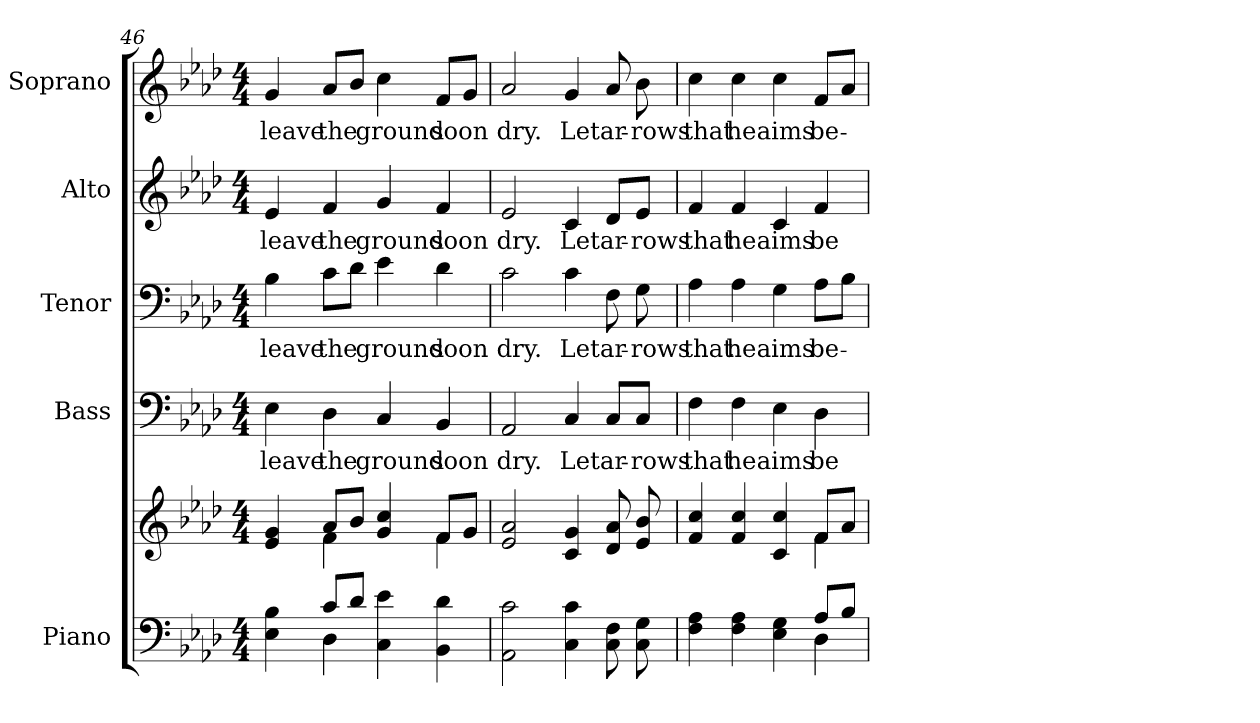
**kern	**kern	**kern	**text	**kern	**text	**kern	**text	**kern	**text
*part5	*part5	*part4	*part4	*part3	*part3	*part2	*part2	*part1	*part1
*staff6	*staff5	*staff4	*staff4	*staff3	*staff3	*staff2	*staff2	*staff1	*staff1
*I"Piano	*	*I"Bass	*	*I"Tenor	*	*I"Alto	*	*I"Soprano	*
*I'Pno.	*	*I'B.	*	*I'T.	*	*I'A.	*	*I'S.	*
*clefF4	*clefG2	*clefF4	*	*clefF4	*	*clefG2	*	*clefG2	*
*k[b-e-a-d-]	*k[b-e-a-d-]	*k[b-e-a-d-]	*	*k[b-e-a-d-]	*	*k[b-e-a-d-]	*	*k[b-e-a-d-]	*
*A-:	*A-:	*A-:	*	*A-:	*	*A-:	*	*A-:	*
*M4/4	*M4/4	*M4/4	*	*M4/4	*	*M4/4	*	*M4/4	*
=46	=46	=46	=46	=46	=46	=46	=46	=46	=46
*^	*^	*	*	*	*	*	*	*	*
!	!	!	!	!	!LO:LY:b:color=#000000	!	!	!	!	!	!
!	!	!	!	!	!	!	!LO:LY:b:color=#000000	!	!	!	!
!	!	!	!	!	!	!	!	!	!LO:LY:b:color=#000000	!	!
!	!	!	!	!	!	!	!	!	!	!	!LO:LY:b:color=#000000
4E-i\ 4B-i	4ryy	4e-i/ 4gi	4ryy	4E-i\	leave	4B-i\	leave	4e-i/	leave	4gi/	leave
!	!	!	!	!	!LO:LY:b:color=#000000	!	!	!	!	!	!
!	!	!	!	!	!	!	!LO:LY:b:color=#000000	!	!	!	!
!	!	!	!	!	!	!	!	!	!LO:LY:b:color=#000000	!	!
!	!	!	!	!	!	!	!	!	!	!	!LO:LY:b:color=#000000
8ci/L	4D-i\	8a-i/L	4fi\	4D-i\	the	8ci\L	the	4fi/	the	8a-i/L	the
8d-i/J	.	8b-i/J	.	.	.	8d-i\J	.	.	.	8b-i/J	.
!	!	!	!	!	!LO:LY:b:color=#000000	!	!	!	!	!	!
!	!	!	!	!	!	!	!LO:LY:b:color=#000000	!	!	!	!
!	!	!	!	!	!	!	!	!	!LO:LY:b:color=#000000	!	!
!	!	!	!	!	!	!	!	!	!	!	!LO:LY:b:color=#000000
4Ci\ 4e-i	2ryy	4gi/ 4cci	4ryy	4Ci/	ground	4e-i\	ground	4gi/	ground	4cci\	ground
!	!	!	!	!	!LO:LY:b:color=#000000	!	!	!	!	!	!
!	!	!	!	!	!	!	!LO:LY:b:color=#000000	!	!	!	!
!	!	!	!	!	!	!	!	!	!LO:LY:b:color=#000000	!	!
!	!	!	!	!	!	!	!	!	!	!	!LO:LY:b:color=#000000
4BB-i\ 4d-i	.	8fi/L	4fi\	4BB-i/	soon	4d-i\	soon	4fi/	soon	8fi/L	soon
.	.	8gi/J	.	.	.	.	.	.	.	8gi/J	.
*v	*v	*	*	*	*	*	*	*	*	*	*
*	*v	*v	*	*	*	*	*	*	*	*
=47	=47	=47	=47	=47	=47	=47	=47	=47	=47
!	!	!	!LO:LY:b:color=#000000	!	!	!	!	!	!
!	!	!	!	!	!LO:LY:b:color=#000000	!	!	!	!
!	!	!	!	!	!	!	!LO:LY:b:color=#000000	!	!
!	!	!	!	!	!	!	!	!	!LO:LY:b:color=#000000
2AA-i\ 2ci	2e-i/ 2a-i	2AA-i/	dry.	2ci\	dry.	2e-i/	dry.	2a-i/	dry.
!	!	!	!LO:LY:b:color=#000000	!	!	!	!	!	!
!	!	!	!	!	!LO:LY:b:color=#000000	!	!	!	!
!	!	!	!	!	!	!	!LO:LY:b:color=#000000	!	!
!	!	!	!	!	!	!	!	!	!LO:LY:b:color=#000000
4Ci\ 4ci	4ci/ 4gi	4Ci/	Let	4ci\	Let	4ci/	Let	4gi/	Let
!	!	!	!LO:LY:b:color=#000000	!	!	!	!	!	!
!	!	!	!	!	!LO:LY:b:color=#000000	!	!	!	!
!	!	!	!	!	!	!	!LO:LY:b:color=#000000	!	!
!	!	!	!	!	!	!	!	!	!LO:LY:b:color=#000000
8Ci\ 8Fi	8d-i/ 8a-i	8Ci/L	ar-	8Fi\	ar-	8d-i/L	ar-	8a-i/	ar-
!	!	!	!LO:LY:b:color=#000000	!	!	!	!	!	!
!	!	!	!	!	!LO:LY:b:color=#000000	!	!	!	!
!	!	!	!	!	!	!	!LO:LY:b:color=#000000	!	!
!	!	!	!	!	!	!	!	!	!LO:LY:b:color=#000000
8Ci\ 8Gi	8e-i/ 8b-i	8Ci/J	-rows	8Gi\	-rows	8e-i/J	-rows	8b-i\	-rows
!!LO:PB:g=z
=48	=48	=48	=48	=48	=48	=48	=48	=48	=48
*^	*^	*	*	*	*	*	*	*	*
!	!	!	!	!	!LO:LY:b:color=#000000	!	!	!	!	!	!
!	!	!	!	!	!	!	!LO:LY:b:color=#000000	!	!	!	!
!	!	!	!	!	!	!	!	!	!LO:LY:b:color=#000000	!	!
!	!	!	!	!	!	!	!	!	!	!	!LO:LY:b:color=#000000
4Fi\ 4A-i	2ryy	4fi/ 4cci	2ryy	4Fi\	that	4A-i\	that	4fi/	that	4cci\	that
!	!	!	!	!	!LO:LY:b:color=#000000	!	!	!	!	!	!
!	!	!	!	!	!	!	!LO:LY:b:color=#000000	!	!	!	!
!	!	!	!	!	!	!	!	!	!LO:LY:b:color=#000000	!	!
!	!	!	!	!	!	!	!	!	!	!	!LO:LY:b:color=#000000
4Fi\ 4A-i	.	4fi/ 4cci	.	4Fi\	he	4A-i\	he	4fi/	he	4cci\	he
!	!	!	!	!	!LO:LY:b:color=#000000	!	!	!	!	!	!
!	!	!	!	!	!	!	!LO:LY:b:color=#000000	!	!	!	!
!	!	!	!	!	!	!	!	!	!LO:LY:b:color=#000000	!	!
!	!	!	!	!	!	!	!	!	!	!	!LO:LY:b:color=#000000
4E-i\ 4Gi	4ryy	4ci/ 4cci	4ryy	4E-i\	aims	4Gi\	aims	4ci/	aims	4cci\	aims
!	!	!	!	!	!LO:LY:b:color=#000000	!	!	!	!	!	!
!	!	!	!	!	!	!	!LO:LY:b:color=#000000	!	!	!	!
!	!	!	!	!	!	!	!	!	!LO:LY:b:color=#000000	!	!
!	!	!	!	!	!	!	!	!	!	!	!LO:LY:b:color=#000000
8A-i/L	4D-i\	8fi/L	4fi\	4D-i\	be-	8A-i\L	be-	4fi/	be-	8fi/L	be-
8B-i/J	.	8a-i/J	.	.	.	8B-i\J	.	.	.	8a-i/J	.
*v	*v	*	*	*	*	*	*	*	*	*	*
*	*v	*v	*	*	*	*	*	*	*	*
=	=	=	=	=	=	=	=	=	=
*-	*-	*-	*-	*-	*-	*-	*-	*-	*-
